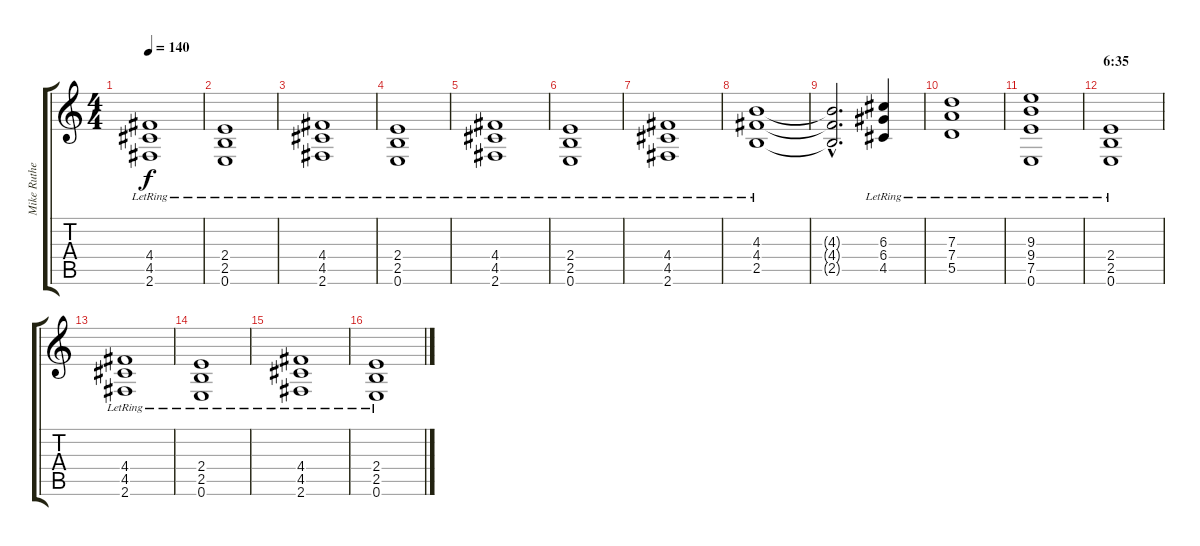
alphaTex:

\track ("Mike Rutherford (dist guitar rhythm)" "Mike Ruthe") {instrument overdrivenguitar}
\staff {score tabs}
\tuning (E4 B3 G3 D3 A2 E2) {hide}
\ts (4 4)
\tempo 140
\clef g2
\ks c
(4.4{lr} 4.5{lr} 2.6{lr}).1{dy f} |
(2.4{lr} 2.5{lr} 0.6{lr}).1 |
(4.4{lr} 4.5{lr} 2.6{lr}).1 |
(2.4{lr} 2.5{lr} 0.6{lr}).1 |
(4.4{lr} 4.5{lr} 2.6{lr}).1 |
(2.4{lr} 2.5{lr} 0.6{lr}).1 |
(4.4{lr} 4.5{lr} 2.6{lr}).1 |
(4.3{lr} 4.4{lr} 2.5{lr}).1 |
(4.3{hac t} 4.4{hac t} 2.5{hac t}).2{d} (6.3{lr} 6.4{lr} 4.5{lr}).4 |
(7.3{lr} 7.4{lr} 5.5{lr}).1 |
(9.3{lr} 9.4{lr} 7.5{lr} 0.6{lr}).1 |
\section ("" "6:35")
(2.4{lr} 2.5{lr} 0.6{lr}).1 |
(4.4{lr} 4.5{lr} 2.6{lr}).1 |
(2.4{lr} 2.5{lr} 0.6{lr}).1 |
(4.4{lr} 4.5{lr} 2.6{lr}).1 |
(2.4{lr} 2.5{lr} 0.6{lr}).1
